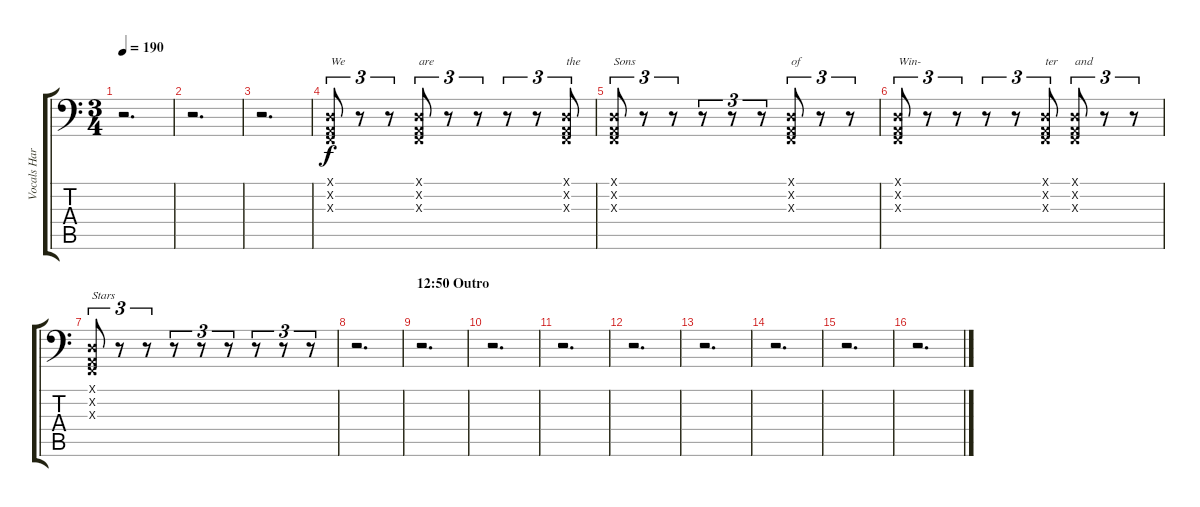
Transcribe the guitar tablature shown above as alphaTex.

\track ("Vocals Harsh (Jari)" "Vocals Har") {instrument timpani}
\staff {score tabs}
\tuning (D3 A2 F2 C2 G1 C1) {hide}
\ts (3 4)
\tempo 190
\clef f4
\ks c
r.2{d dy f} |
r.2{d} |
r.2{d} |
(0.1{x} 0.2{x} 0.3{x}).8{tu (3 2) txt "We"} r.8{tu (3 2)} r.8{tu (3 2)} (0.1{x} 0.2{x} 0.3{x}).8{tu (3 2) txt "are"} r.8{tu (3 2)} r.8{tu (3 2)} r.8{tu (3 2)} r.8{tu (3 2)} (0.1{x} 0.2{x} 0.3{x}).8{tu (3 2) txt "the"} |
(0.1{x} 0.2{x} 0.3{x}).8{tu (3 2) txt "Sons"} r.8{tu (3 2)} r.8{tu (3 2)} r.8{tu (3 2)} r.8{tu (3 2)} r.8{tu (3 2)} (0.1{x} 0.2{x} 0.3{x}).8{tu (3 2) txt "of"} r.8{tu (3 2)} r.8{tu (3 2)} |
(0.1{x} 0.2{x} 0.3{x}).8{tu (3 2) txt "Win-"} r.8{tu (3 2)} r.8{tu (3 2)} r.8{tu (3 2)} r.8{tu (3 2)} (0.1{x} 0.2{x} 0.3{x}).8{tu (3 2) txt "ter"} (0.1{x} 0.2{x} 0.3{x}).8{tu (3 2) txt "and"} r.8{tu (3 2)} r.8{tu (3 2)} |
(0.1{x} 0.2{x} 0.3{x}).8{tu (3 2) txt "Stars"} r.8{tu (3 2)} r.8{tu (3 2)} r.8{tu (3 2)} r.8{tu (3 2)} r.8{tu (3 2)} r.8{tu (3 2)} r.8{tu (3 2)} r.8{tu (3 2)} |
r.2{d} |
\section ("" "12:50 Outro")
r.2{d} |
r.2{d} |
r.2{d} |
r.2{d} |
r.2{d} |
r.2{d} |
r.2{d} |
r.2{d}
